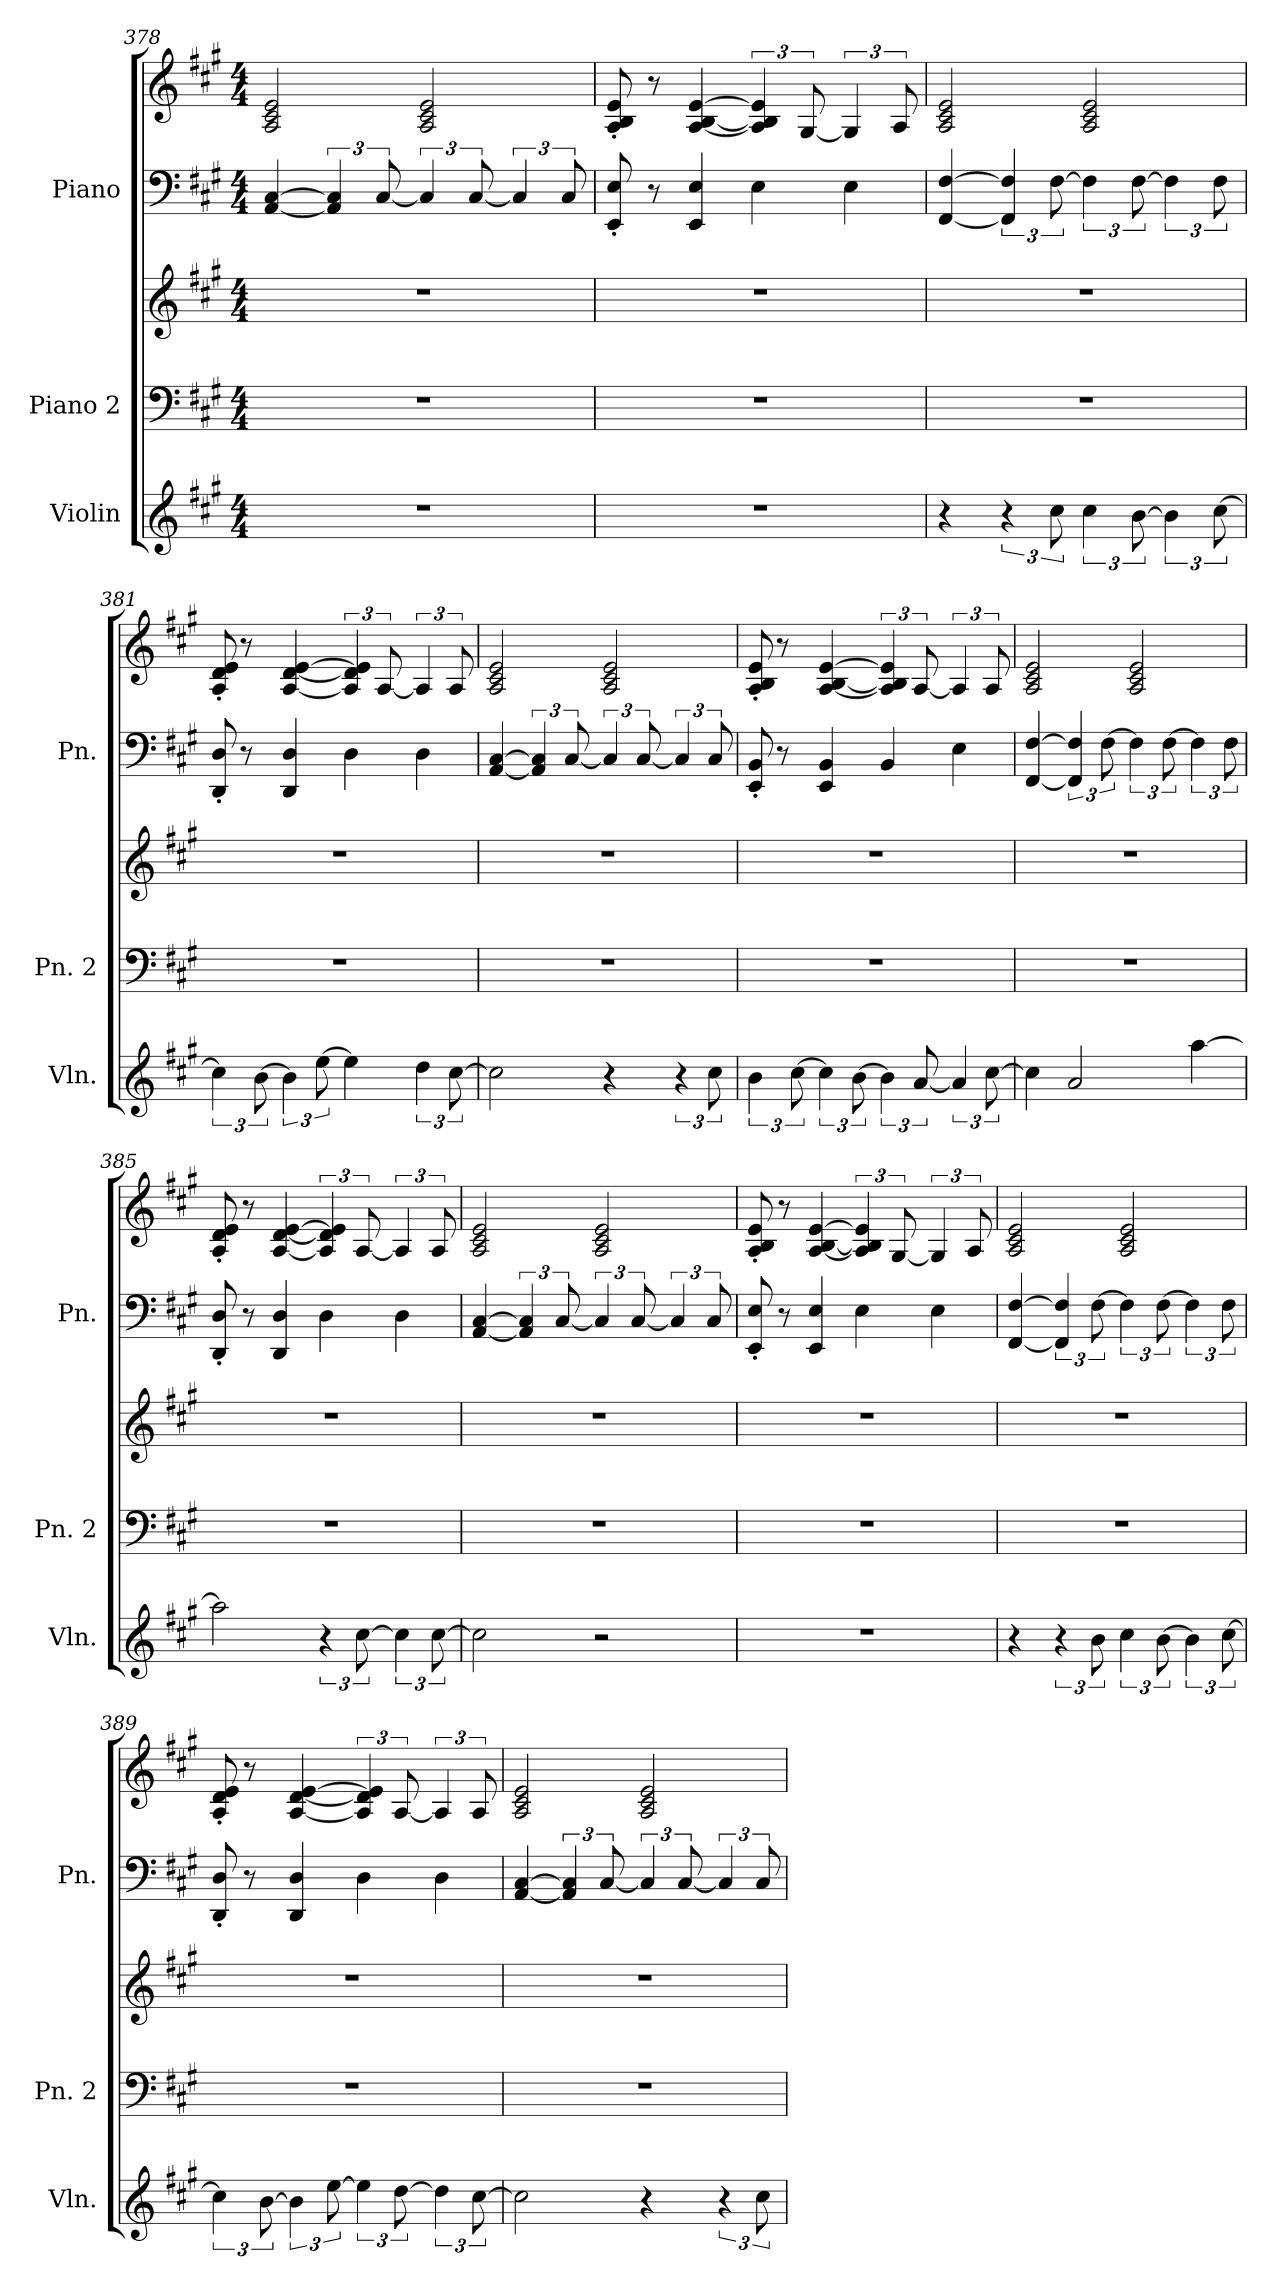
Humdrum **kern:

**kern	**kern	**kern	**kern	**kern
*part3	*part2	*part2	*part1	*part1
*staff5	*staff4	*staff3	*staff2	*staff1
*I"Violin	*I"Piano 2	*	*I"Piano	*
*I'Vln.	*I'Pn. 2	*	*I'Pn.	*
*clefG2	*clefF4	*clefG2	*clefF4	*clefG2
*k[f#c#g#]	*k[f#c#g#]	*k[f#c#g#]	*k[f#c#g#]	*k[f#c#g#]
*M4/4	*M4/4	*M4/4	*M4/4	*M4/4
=378	=378	=378	=378	=378
1r	1r	1r	[4AA/ [4C#/	2A/ 2c#/ 2e/
.	.	.	6AA/] 6C#/]	.
.	.	.	[12C#/	.
.	.	.	6C#/]	2A/ 2c#/ 2e/
.	.	.	[12C#/	.
.	.	.	6C#/]	.
.	.	.	12C#/	.
!!LO:PB:g=z
=379	=379	=379	=379	=379
1r	1r	1r	8EE/' 8E/'	8A/' 8B/' 8e/'
.	.	.	8r	8r
.	.	.	4EE/ 4E/	[4A/ [4B/ [4e/
.	.	.	4E\	6A/] 6B/] 6e/]
.	.	.	.	[12G#/
.	.	.	4E\	6G#/]
.	.	.	.	12A/
=380	=380	=380	=380	=380
4r	1r	1r	[4FF#/ [4F#/	2A/ 2c#/ 2e/
6r	.	.	6FF#/] 6F#/]	.
12cc#\	.	.	[12F#\	.
6cc#\	.	.	6F#\]	2A/ 2c#/ 2e/
[12b\	.	.	[12F#\	.
6b\]	.	.	6F#\]	.
[12cc#\	.	.	12F#\	.
=381	=381	=381	=381	=381
6cc#\]	1r	1r	8DD/' 8D/'	8A/' 8d/' 8e/'
.	.	.	8r	8r
[12b\	.	.	.	.
6b\]	.	.	4DD/ 4D/	[4A/ [4d/ [4e/
[12ee\	.	.	.	.
4ee\]	.	.	4D\	6A/] 6d/] 6e/]
.	.	.	.	[12A/
6dd\	.	.	4D\	6A/]
[12cc#\	.	.	.	12A/
=382	=382	=382	=382	=382
2cc#\]	1r	1r	[4AA/ [4C#/	2A/ 2c#/ 2e/
.	.	.	6AA/] 6C#/]	.
.	.	.	[12C#/	.
4r	.	.	6C#/]	2A/ 2c#/ 2e/
.	.	.	[12C#/	.
6r	.	.	6C#/]	.
12cc#\	.	.	12C#/	.
!!LO:LB:g=z
=383	=383	=383	=383	=383
6b\	1r	1r	8EE/' 8BB/'	8A/' 8B/' 8e/'
.	.	.	8r	8r
[12cc#\	.	.	.	.
6cc#\]	.	.	4EE/ 4BB/	[4A/ [4B/ [4e/
[12b\	.	.	.	.
6b\]	.	.	4BB/	6A/] 6B/] 6e/]
[12a/	.	.	.	[12A/
6a/]	.	.	4E\	6A/]
[12cc#\	.	.	.	12A/
=384	=384	=384	=384	=384
4cc#\]	1r	1r	[4FF#/ [4F#/	2A/ 2c#/ 2e/
2a/	.	.	6FF#/] 6F#/]	.
.	.	.	[12F#\	.
.	.	.	6F#\]	2A/ 2c#/ 2e/
.	.	.	[12F#\	.
[4aa\	.	.	6F#\]	.
.	.	.	12F#\	.
=385	=385	=385	=385	=385
2aa\]	1r	1r	8DD/' 8D/'	8A/' 8d/' 8e/'
.	.	.	8r	8r
.	.	.	4DD/ 4D/	[4A/ [4d/ [4e/
6r	.	.	4D\	6A/] 6d/] 6e/]
[12cc#\	.	.	.	[12A/
6cc#\]	.	.	4D\	6A/]
[12cc#\	.	.	.	12A/
=386	=386	=386	=386	=386
2cc#\]	1r	1r	[4AA/ [4C#/	2A/ 2c#/ 2e/
.	.	.	6AA/] 6C#/]	.
.	.	.	[12C#/	.
2r	.	.	6C#/]	2A/ 2c#/ 2e/
.	.	.	[12C#/	.
.	.	.	6C#/]	.
.	.	.	12C#/	.
!!LO:LB:g=z
=387	=387	=387	=387	=387
1r	1r	1r	8EE/' 8E/'	8A/' 8B/' 8e/'
.	.	.	8r	8r
.	.	.	4EE/ 4E/	[4A/ [4B/ [4e/
.	.	.	4E\	6A/] 6B/] 6e/]
.	.	.	.	[12G#/
.	.	.	4E\	6G#/]
.	.	.	.	12A/
=388	=388	=388	=388	=388
4r	1r	1r	[4FF#/ [4F#/	2A/ 2c#/ 2e/
6r	.	.	6FF#/] 6F#/]	.
12b\	.	.	[12F#\	.
6cc#\	.	.	6F#\]	2A/ 2c#/ 2e/
[12b\	.	.	[12F#\	.
6b\]	.	.	6F#\]	.
[12cc#\	.	.	12F#\	.
=389	=389	=389	=389	=389
6cc#\]	1r	1r	8DD/' 8D/'	8A/' 8d/' 8e/'
.	.	.	8r	8r
[12b\	.	.	.	.
6b\]	.	.	4DD/ 4D/	[4A/ [4d/ [4e/
[12ee\	.	.	.	.
6ee\]	.	.	4D\	6A/] 6d/] 6e/]
[12dd\	.	.	.	[12A/
6dd\]	.	.	4D\	6A/]
[12cc#\	.	.	.	12A/
=390	=390	=390	=390	=390
2cc#\]	1r	1r	[4AA/ [4C#/	2A/ 2c#/ 2e/
.	.	.	6AA/] 6C#/]	.
.	.	.	[12C#/	.
4r	.	.	6C#/]	2A/ 2c#/ 2e/
.	.	.	[12C#/	.
6r	.	.	6C#/]	.
12cc#\	.	.	12C#/	.
=	=	=	=	=
*-	*-	*-	*-	*-
